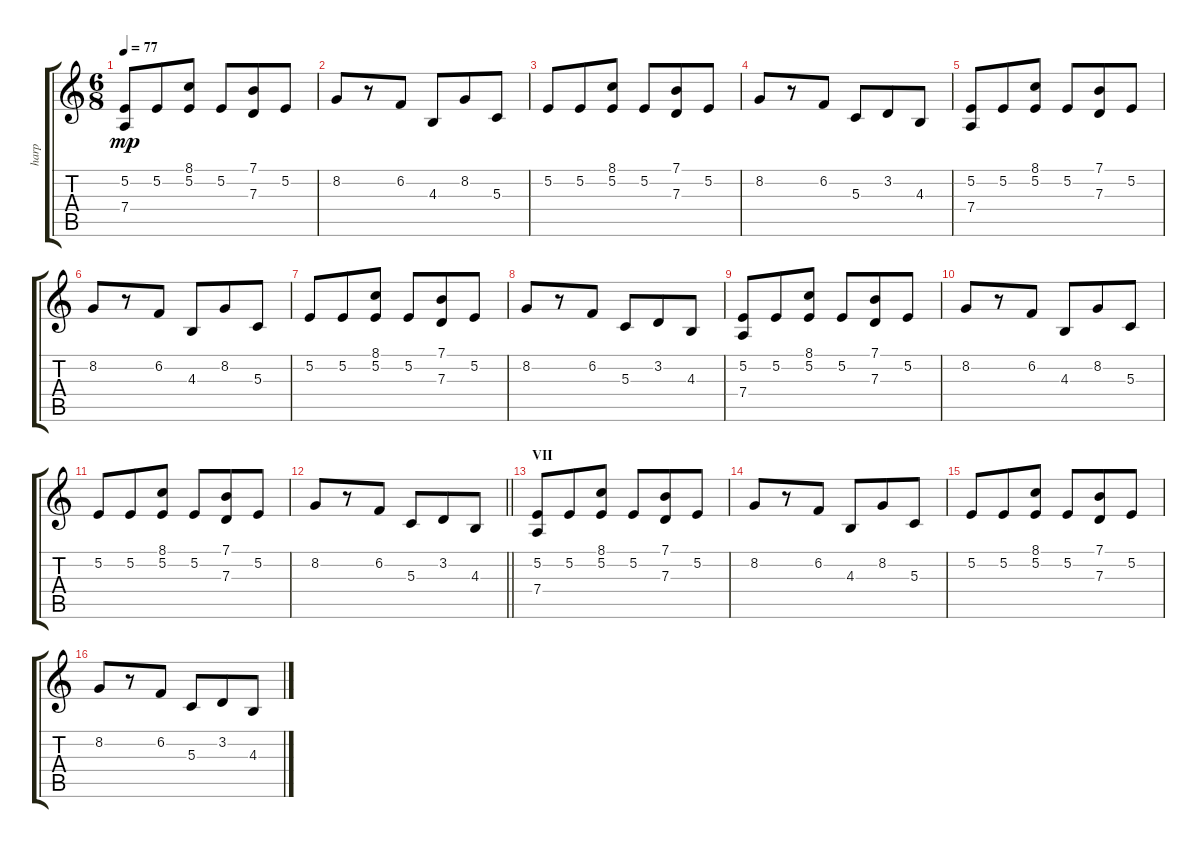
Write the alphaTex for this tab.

\track ("harp" "harp") {instrument orchestralharp}
\staff {score tabs}
\tuning (E4 B3 G3 D3 A2 E2) {hide}
\ts (6 8)
\tempo 77
\clef g2
\ks c
(5.2 7.4).8{dy mp} 5.2.8 (8.1 5.2).8 5.2.8 (7.1 7.3).8 5.2.8 |
8.2.8 r.8 6.2.8 4.3.8 8.2.8 5.3.8 |
5.2.8 5.2.8 (8.1 5.2).8 5.2.8 (7.1 7.3).8 5.2.8 |
8.2.8 r.8 6.2.8 5.3.8 3.2.8 4.3.8 |
(5.2 7.4).8 5.2.8 (8.1 5.2).8 5.2.8 (7.1 7.3).8 5.2.8 |
8.2.8 r.8 6.2.8 4.3.8 8.2.8 5.3.8 |
5.2.8 5.2.8 (8.1 5.2).8 5.2.8 (7.1 7.3).8 5.2.8 |
8.2.8 r.8 6.2.8 5.3.8 3.2.8 4.3.8 |
(5.2 7.4).8 5.2.8 (8.1 5.2).8 5.2.8 (7.1 7.3).8 5.2.8 |
8.2.8 r.8 6.2.8 4.3.8 8.2.8 5.3.8 |
5.2.8 5.2.8 (8.1 5.2).8 5.2.8 (7.1 7.3).8 5.2.8 |
\barLineRight lightlight
8.2.8 r.8 6.2.8 5.3.8 3.2.8 4.3.8 |
\section ("" "VII")
(5.2 7.4).8 5.2.8 (8.1 5.2).8 5.2.8 (7.1 7.3).8 5.2.8 |
8.2.8 r.8 6.2.8 4.3.8 8.2.8 5.3.8 |
5.2.8 5.2.8 (8.1 5.2).8 5.2.8 (7.1 7.3).8 5.2.8 |
8.2.8 r.8 6.2.8 5.3.8 3.2.8 4.3.8
